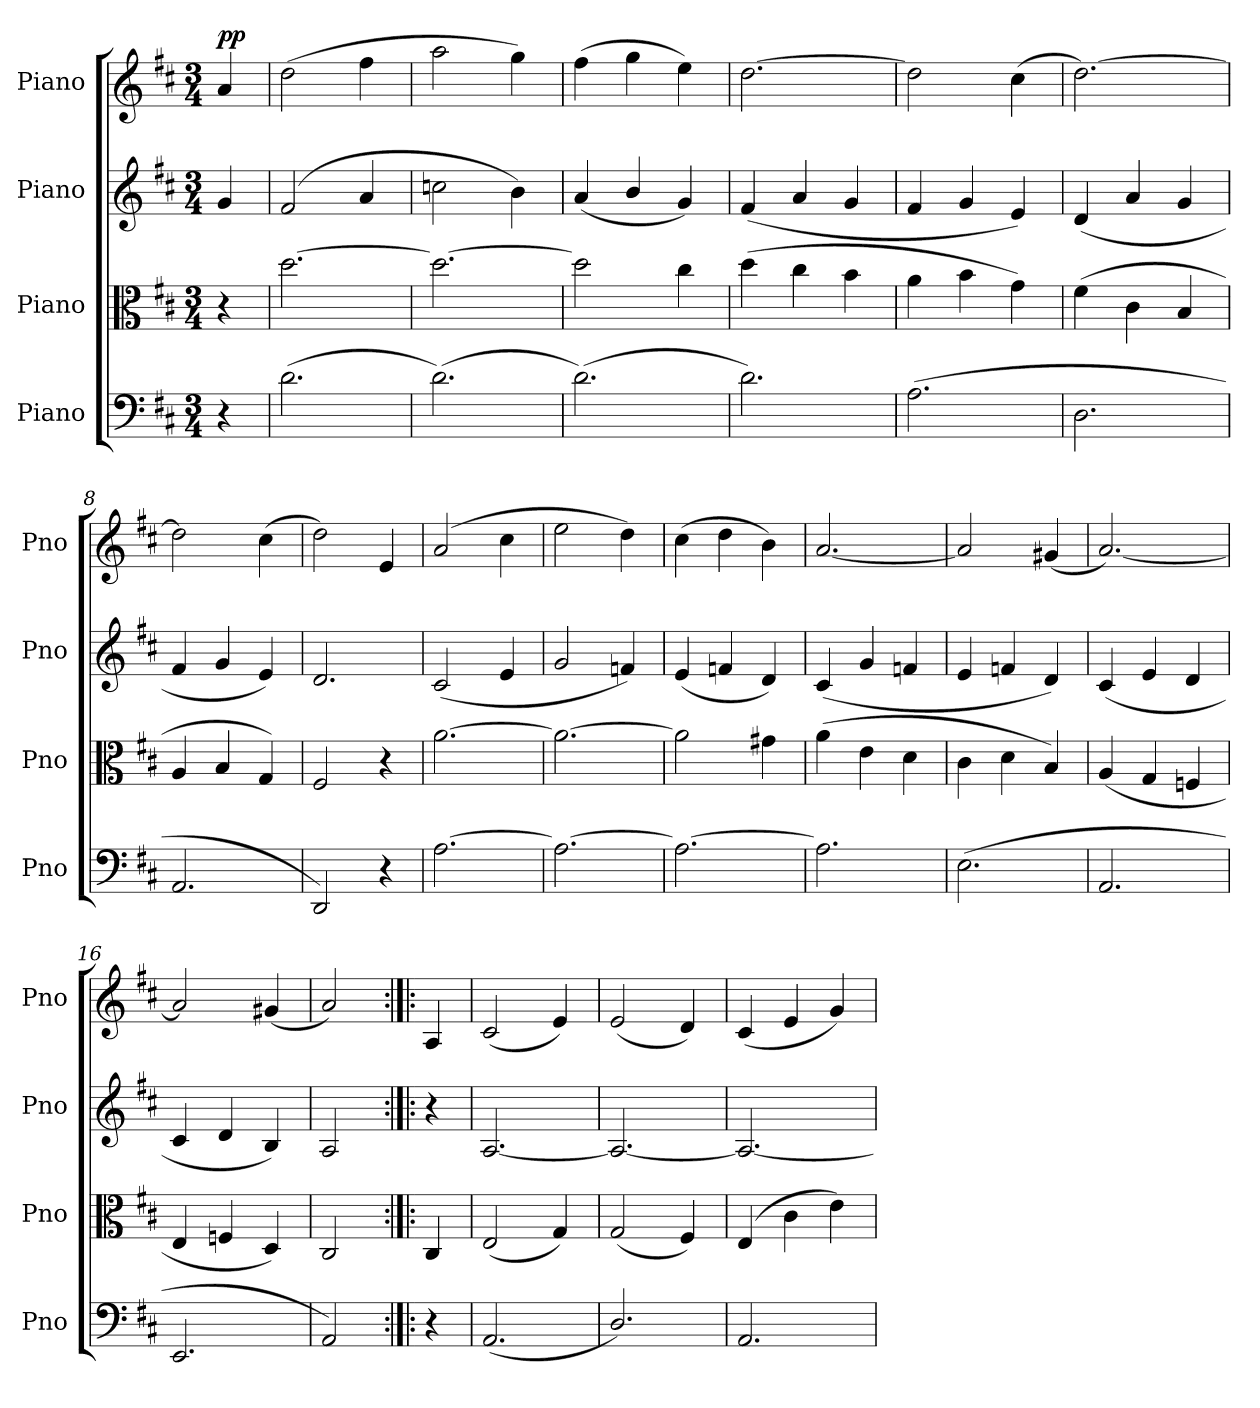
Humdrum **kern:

**kern	**kern	**kern	**kern	**dynam
*part4	*part3	*part2	*part1	*part1
*staff4	*staff3	*staff2	*staff1	*staff1
*I"Piano	*I"Piano	*I"Piano	*I"Piano	*
*I'Pno	*I'Pno	*I'Pno	*I'Pno	*
*clefF4	*clefC3	*clefG2	*clefG2	*
*k[f#c#]	*k[f#c#]	*k[f#c#]	*k[f#c#]	*
*M3/4	*M3/4	*M3/4	*M3/4	*
*MM60	*MM60	*MM60	*MM60	*
=1	=1	=1	=1	=1
!	!	!	!	!LO:DY:a
4r	4r	4g/	4a/	pp
=2	=2	=2	=2	=2
(>2.d\	[2.dd\	(>2f#/	(>2dd\	.
.	.	4a/	4ff#\	.
=3	=3	=3	=3	=3
(>2.d\)	2.dd\_	2ccn\	2aa\	.
.	.	4b\)	4gg\)	.
=4	=4	=4	=4	=4
(>2.d\)	2dd\]	(4a/	(>4ff#\	.
.	.	4b/	4gg\	.
.	4cc#\	4g/)	4ee\)	.
=5	=5	=5	=5	=5
2.d\)	(>4dd\	(>4f#/	[2.dd\	.
.	4cc#\	4a/	.	.
.	4b\	4g/	.	.
=6	=6	=6	=6	=6
(>2.A\	4a\	4f#/	2dd\]	.
.	4b\	4g/	.	.
.	4g\)	4e/)	(>4cc#\	.
=7	=7	=7	=7	=7
2.D\	(>4f#\	(>4d/	[2.dd\)	.
.	4c#\	4a/	.	.
.	4B/	4g/	.	.
=8	=8	=8	=8	=8
2.AA/	4A/	4f#/	2dd\]	.
.	4B/	4g/	.	.
.	4G/)	4e/)	(>4cc#\	.
=9	=9	=9	=9	=9
2DD/)	2F#/	2.d/	2dd\)	.
4r	4r	.	4e/	.
=10	=10	=10	=10	=10
[2.A\	[2.a\	(>2c#/	(>2a/	.
.	.	4e/	4cc#\	.
=11	=11	=11	=11	=11
2.A\_	2.a\_	2g/	2ee\	.
.	.	4fn/)	4dd\)	.
=12	=12	=12	=12	=12
2.A\_	2a\]	(4e/	(>4cc#\	.
.	.	4fn/	4dd\	.
.	4g#X\	4d/)	4b\)	.
=13	=13	=13	=13	=13
2.A\]	(>4a\	(>4c#/	[2.a/	.
.	4e\	4g/	.	.
.	4d\	4fn/	.	.
=14	=14	=14	=14	=14
(>2.E\	4c#\	4e/	2a/]	.
.	4d\	4fn/	.	.
.	4B/)	4d/)	(4g#X/	.
=15	=15	=15	=15	=15
2.AA/	(>4A/	(>4c#/	[2.a/)	.
.	4G/	4e/	.	.
.	4Fn/	4d/	.	.
!!LO:LB:g=z
=16	=16	=16	=16	=16
2.EE/	4E/	4c#/	2a/]	.
.	4Fn/	4d/	.	.
.	4D/)	4B/)	(4g#X/	.
=17	=17	=17	=17	=17
2AA/)	2C#/	2A/	2a/)	.
=18:|!|:	=18:|!|:	=18:|!|:	=18:|!|:	=18:|!|:
4r	4C#/	4r	4A/	.
=19	=19	=19	=19	=19
(2.AA/	(2E/	[2.A/	(2c#/	.
.	4G/)	.	4e/)	.
=20	=20	=20	=20	=20
2.D/)	(2G/	2.A/_	(2e/	.
.	4F#/)	.	4d/)	.
=21	=21	=21	=21	=21
2.AA/	(>4E/	2.A/_	(4c#/	.
.	4c#\	.	4e/	.
.	4e\)	.	4g/)	.
=	=	=	=	=
*-	*-	*-	*-	*-
